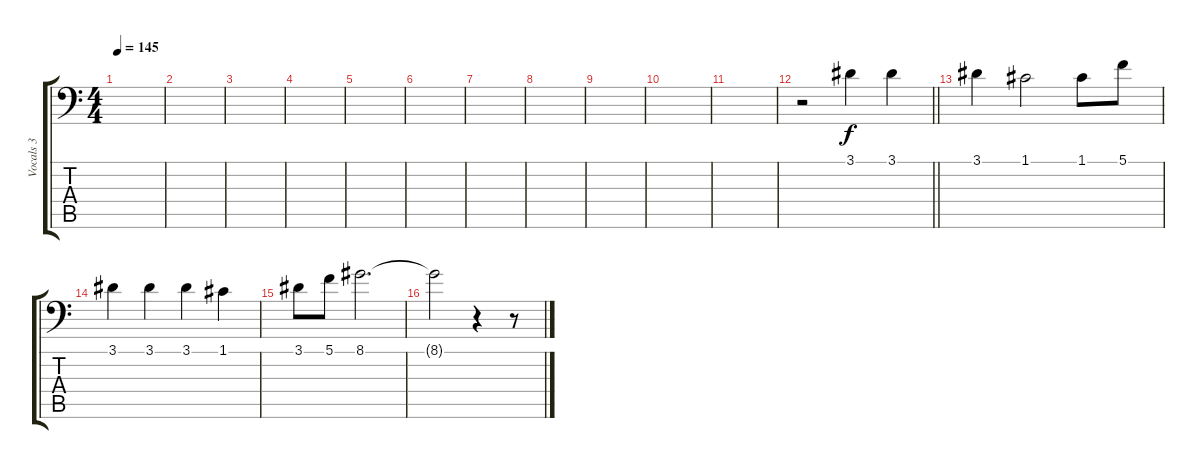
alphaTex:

\track ("Vocals 3" "Vocals 3") {instrument lead2sawtooth}
\staff {score tabs}
\tuning (C4 G3 Eb3 Bb2 F2 Bb1) {hide}
\ts (4 4)
\tempo 145
\clef f4
\ks c
|
|
|
|
|
|
|
|
|
|
|
\barLineRight lightlight
r.2 3.1.4 3.1.4 |
\section ("" "")
3.1.4 1.1.2 1.1.8 5.1.8 |
3.1.4 3.1.4 3.1.4 1.1.4 |
3.1.8 5.1.8 8.1.2{d} |
8.1{t}.2 r.4 r.8
